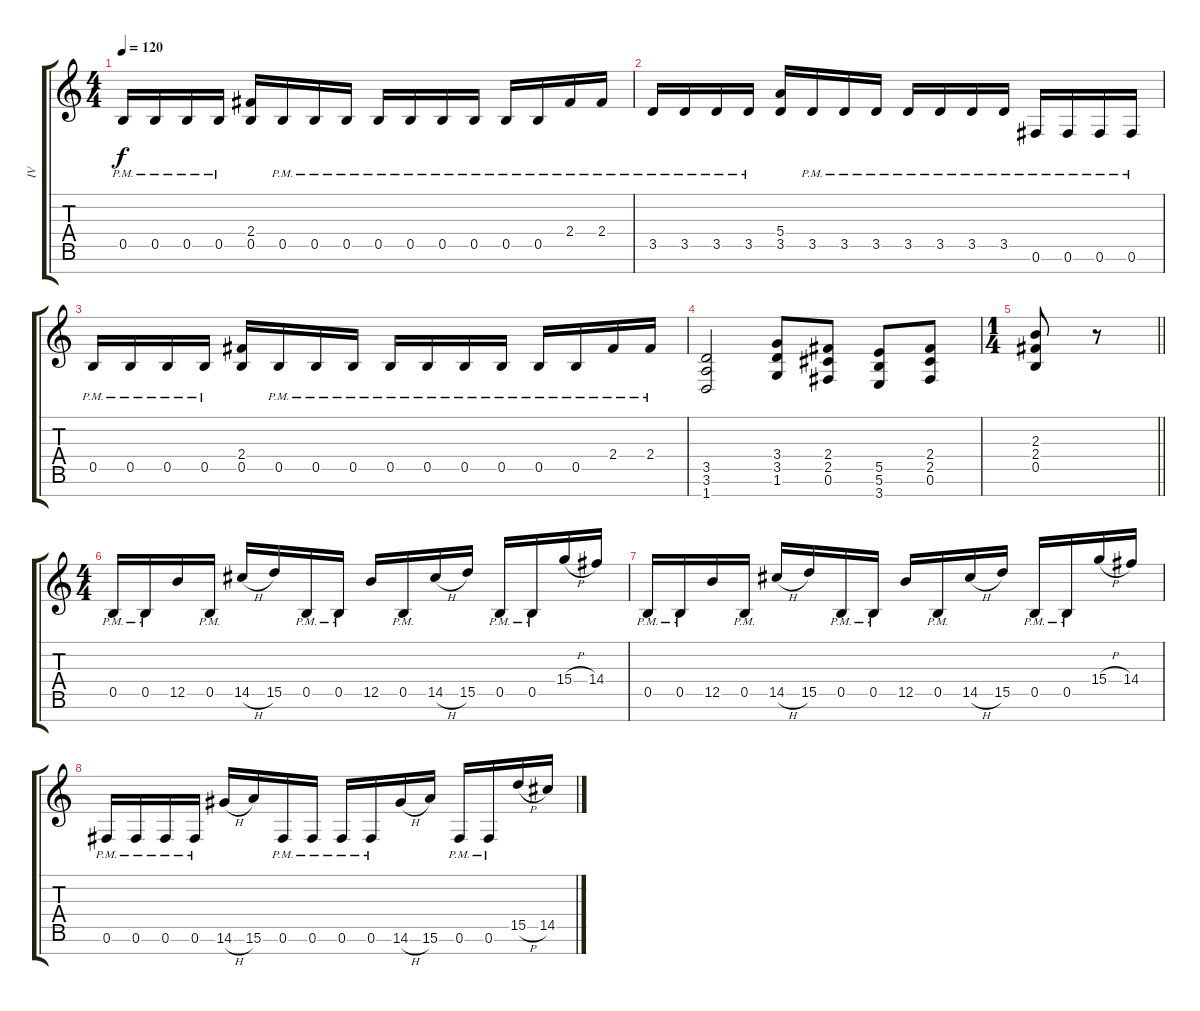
\track ("IV" "IV") {instrument distortionguitar}
\staff {score tabs}
\tuning (Gb4 Db4 A3 E3 B2 Gb2 Db2) {hide}
\ts (4 4)
\tempo 120
\clef g2
\ks c
0.5{pm}.16{dy f} 0.5{pm}.16 0.5{pm}.16 0.5{pm}.16 (2.4 0.5).16 0.5{pm}.16 0.5{pm}.16 0.5{pm}.16 0.5{pm}.16 0.5{pm}.16 0.5{pm}.16 0.5{pm}.16 0.5{pm}.16 0.5{pm}.16 2.4{pm}.16 2.4{pm}.16 |
3.5{pm}.16 3.5{pm}.16 3.5{pm}.16 3.5{pm}.16 (5.4 3.5).16 3.5{pm}.16 3.5{pm}.16 3.5{pm}.16 3.5{pm}.16 3.5{pm}.16 3.5{pm}.16 3.5{pm}.16 0.6{pm}.16 0.6{pm}.16 0.6{pm}.16 0.6{pm}.16 |
0.5{pm}.16 0.5{pm}.16 0.5{pm}.16 0.5{pm}.16 (2.4 0.5).16 0.5{pm}.16 0.5{pm}.16 0.5{pm}.16 0.5{pm}.16 0.5{pm}.16 0.5{pm}.16 0.5{pm}.16 0.5{pm}.16 0.5{pm}.16 2.4{pm}.16 2.4{pm}.16 |
(3.5 3.6 1.7).2 (3.4 3.5 1.6).8 (2.4 2.5 0.6).8 (5.5 5.6 3.7).8 (2.4 2.5 0.6).8 |
\ts (1 4)
\barLineRight lightlight
(2.3 2.4 0.5).8 r.8 |
\ts (4 4)
0.5{pm}.16{volume 15 balance 13 instrument distortionguitar} 0.5{pm}.16 12.5.16 0.5{pm}.16 14.5{h}.16 15.5.16 0.5{pm}.16 0.5{pm}.16 12.5.16 0.5{pm}.16 14.5{h}.16 15.5.16 0.5{pm}.16 0.5{pm}.16 15.4{h}.16 14.4.16 |
0.5{pm}.16 0.5{pm}.16 12.5.16 0.5{pm}.16 14.5{h}.16 15.5.16 0.5{pm}.16 0.5{pm}.16 12.5.16 0.5{pm}.16 14.5{h}.16 15.5.16 0.5{pm}.16 0.5{pm}.16 15.4{h}.16 14.4.16 |
0.6{pm}.16 0.6{pm}.16 0.6{pm}.16 0.6{pm}.16 14.6{h}.16 15.6.16 0.6{pm}.16 0.6{pm}.16 0.6{pm}.16 0.6{pm}.16 14.6{h}.16 15.6.16 0.6{pm}.16 0.6{pm}.16 15.5{h}.16 14.5.16
